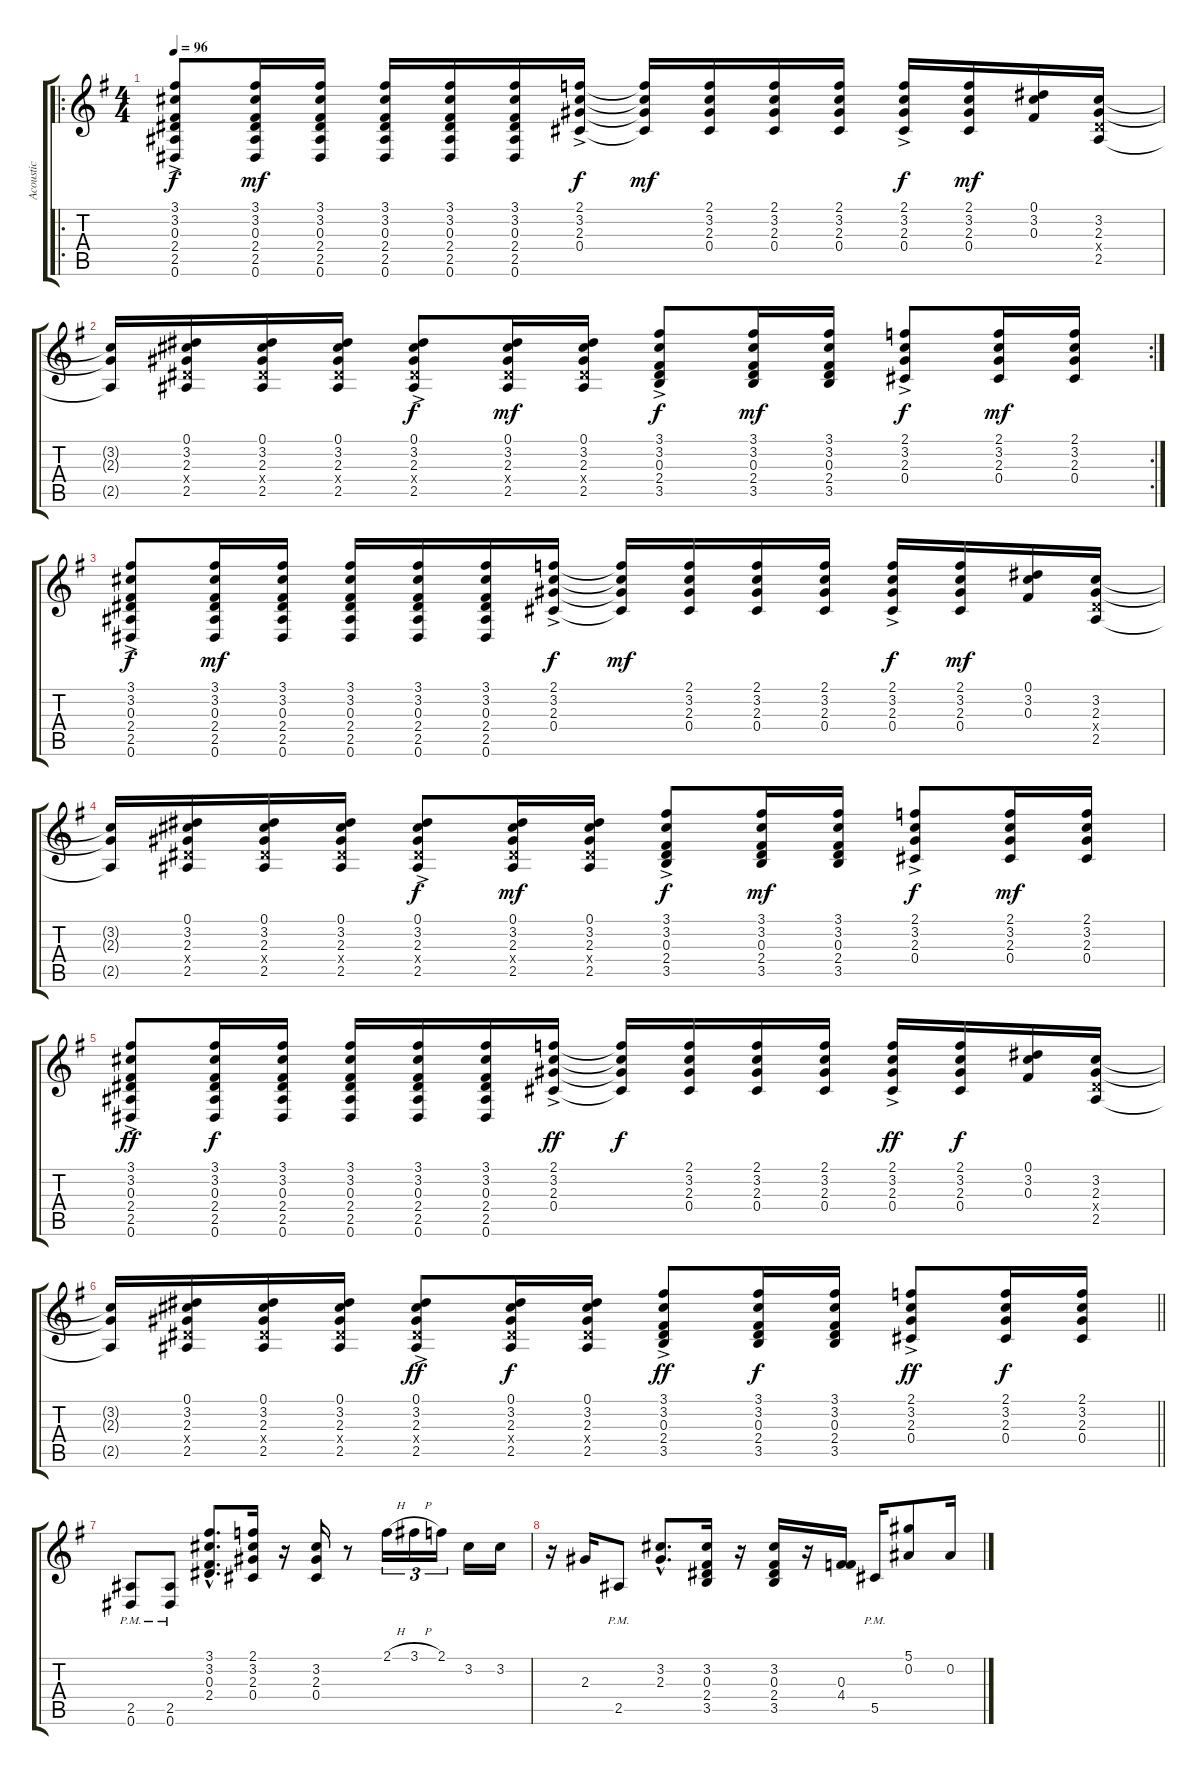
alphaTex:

\track ("Acoustic" "Acoustic") {instrument acousticguitarsteel}
\staff {score tabs}
\tuning (Eb4 Bb3 Gb3 Db3 Ab2 Eb2) {hide}
\ro
\ts (4 4)
\tempo 96
\clef g2
\ks g
(3.1{ac} 3.2{ac} 0.3{ac} 2.4{ac} 2.5{ac} 0.6{ac}).8{dy f instrument acousticguitarsteel} (3.1 3.2 0.3 2.4 2.5 0.6).16{dy mf} (3.1 3.2 0.3 2.4 2.5 0.6).16 (3.1 3.2 0.3 2.4 2.5 0.6).16 (3.1 3.2 0.3 2.4 2.5 0.6).16 (3.1 3.2 0.3 2.4 2.5 0.6).16 (2.1{ac} 3.2{ac} 2.3{ac} 0.4{ac}).16{dy f} (2.1{t} 3.2{t} 2.3{t} 0.4{t}).16{dy mf} (2.1 3.2 2.3 0.4).16 (2.1 3.2 2.3 0.4).16 (2.1 3.2 2.3 0.4).16 (2.1{ac} 3.2{ac} 2.3{ac} 0.4{ac}).16{dy f} (2.1 3.2 2.3 0.4).16{dy mf} (0.1 3.2 0.3).16 (3.2 2.3 2.4{x} 2.5).16 |
\rc 2
(3.2{t} 2.3{t} 2.5{t}).16 (0.1 3.2 2.3 2.4{x} 2.5).16 (0.1 3.2 2.3 2.4{x} 2.5).16 (0.1 3.2 2.3 2.4{x} 2.5).16 (0.1{ac} 3.2{ac} 2.3{ac} 2.4{ac x} 2.5{ac}).8{dy f} (0.1 3.2 2.3 2.4{x} 2.5).16{dy mf} (0.1 3.2 2.3 2.4{x} 2.5).16 (3.1{ac} 3.2{ac} 0.3{ac} 2.4{ac} 3.5{ac}).8{dy f} (3.1 3.2 0.3 2.4 3.5).16{dy mf} (3.1 3.2 0.3 2.4 3.5).16 (2.1{ac} 3.2{ac} 2.3{ac} 0.4{ac}).8{dy f} (2.1 3.2 2.3 0.4).16{dy mf} (2.1 3.2 2.3 0.4).16 |
(3.1{ac} 3.2{ac} 0.3{ac} 2.4{ac} 2.5{ac} 0.6{ac}).8{dy f} (3.1 3.2 0.3 2.4 2.5 0.6).16{dy mf} (3.1 3.2 0.3 2.4 2.5 0.6).16 (3.1 3.2 0.3 2.4 2.5 0.6).16 (3.1 3.2 0.3 2.4 2.5 0.6).16 (3.1 3.2 0.3 2.4 2.5 0.6).16 (2.1{ac} 3.2{ac} 2.3{ac} 0.4{ac}).16{dy f} (2.1{t} 3.2{t} 2.3{t} 0.4{t}).16{dy mf} (2.1 3.2 2.3 0.4).16 (2.1 3.2 2.3 0.4).16 (2.1 3.2 2.3 0.4).16 (2.1{ac} 3.2{ac} 2.3{ac} 0.4{ac}).16{dy f} (2.1 3.2 2.3 0.4).16{dy mf} (0.1 3.2 0.3).16 (3.2 2.3 2.4{x} 2.5).16 |
(3.2{t} 2.3{t} 2.5{t}).16 (0.1 3.2 2.3 2.4{x} 2.5).16 (0.1 3.2 2.3 2.4{x} 2.5).16 (0.1 3.2 2.3 2.4{x} 2.5).16 (0.1{ac} 3.2{ac} 2.3{ac} 2.4{ac x} 2.5{ac}).8{dy f} (0.1 3.2 2.3 2.4{x} 2.5).16{dy mf} (0.1 3.2 2.3 2.4{x} 2.5).16 (3.1{ac} 3.2{ac} 0.3{ac} 2.4{ac} 3.5{ac}).8{dy f} (3.1 3.2 0.3 2.4 3.5).16{dy mf} (3.1 3.2 0.3 2.4 3.5).16 (2.1{ac} 3.2{ac} 2.3{ac} 0.4{ac}).8{dy f} (2.1 3.2 2.3 0.4).16{dy mf} (2.1 3.2 2.3 0.4).16 |
(3.1{ac} 3.2{ac} 0.3{ac} 2.4{ac} 2.5{ac} 0.6{ac}).8{dy ff} (3.1 3.2 0.3 2.4 2.5 0.6).16{dy f} (3.1 3.2 0.3 2.4 2.5 0.6).16 (3.1 3.2 0.3 2.4 2.5 0.6).16 (3.1 3.2 0.3 2.4 2.5 0.6).16 (3.1 3.2 0.3 2.4 2.5 0.6).16 (2.1{ac} 3.2{ac} 2.3{ac} 0.4{ac}).16{dy ff} (2.1{t} 3.2{t} 2.3{t} 0.4{t}).16{dy f} (2.1 3.2 2.3 0.4).16 (2.1 3.2 2.3 0.4).16 (2.1 3.2 2.3 0.4).16 (2.1{ac} 3.2{ac} 2.3{ac} 0.4{ac}).16{dy ff} (2.1 3.2 2.3 0.4).16{dy f} (0.1 3.2 0.3).16 (3.2 2.3 2.4{x} 2.5).16 |
\barLineRight lightlight
(3.2{t} 2.3{t} 2.5{t}).16 (0.1 3.2 2.3 2.4{x} 2.5).16 (0.1 3.2 2.3 2.4{x} 2.5).16 (0.1 3.2 2.3 2.4{x} 2.5).16 (0.1{ac} 3.2{ac} 2.3{ac} 2.4{ac x} 2.5{ac}).8{dy ff} (0.1 3.2 2.3 2.4{x} 2.5).16{dy f} (0.1 3.2 2.3 2.4{x} 2.5).16 (3.1{ac} 3.2{ac} 0.3{ac} 2.4{ac} 3.5{ac}).8{dy ff} (3.1 3.2 0.3 2.4 3.5).16{dy f} (3.1 3.2 0.3 2.4 3.5).16 (2.1{ac} 3.2{ac} 2.3{ac} 0.4{ac}).8{dy ff} (2.1 3.2 2.3 0.4).16{dy f} (2.1 3.2 2.3 0.4).16 |
(2.5{pm} 0.6{pm}).8 (2.5{pm} 0.6{pm}).8 (3.1{hac} 3.2{hac} 0.3{hac} 2.4{hac}).8{d} (2.1 3.2 2.3 0.4).16 r.16 (3.2 2.3 0.4).16 r.8 2.1{h}.16{tu (3 2)} 3.1{h}.16{tu (3 2)} 2.1.16{tu (3 2)} 3.2.16 3.2.16 |
r.16 2.3.16 2.5{pm}.8 (3.2{hac} 2.3{hac}).8{d} (3.2 0.3 2.4 3.5).16 r.16 (3.2 0.3 2.4 3.5).16 r.16 (0.3 4.4).16 5.5{pm}.16 (5.1 0.2).8 0.2.16
